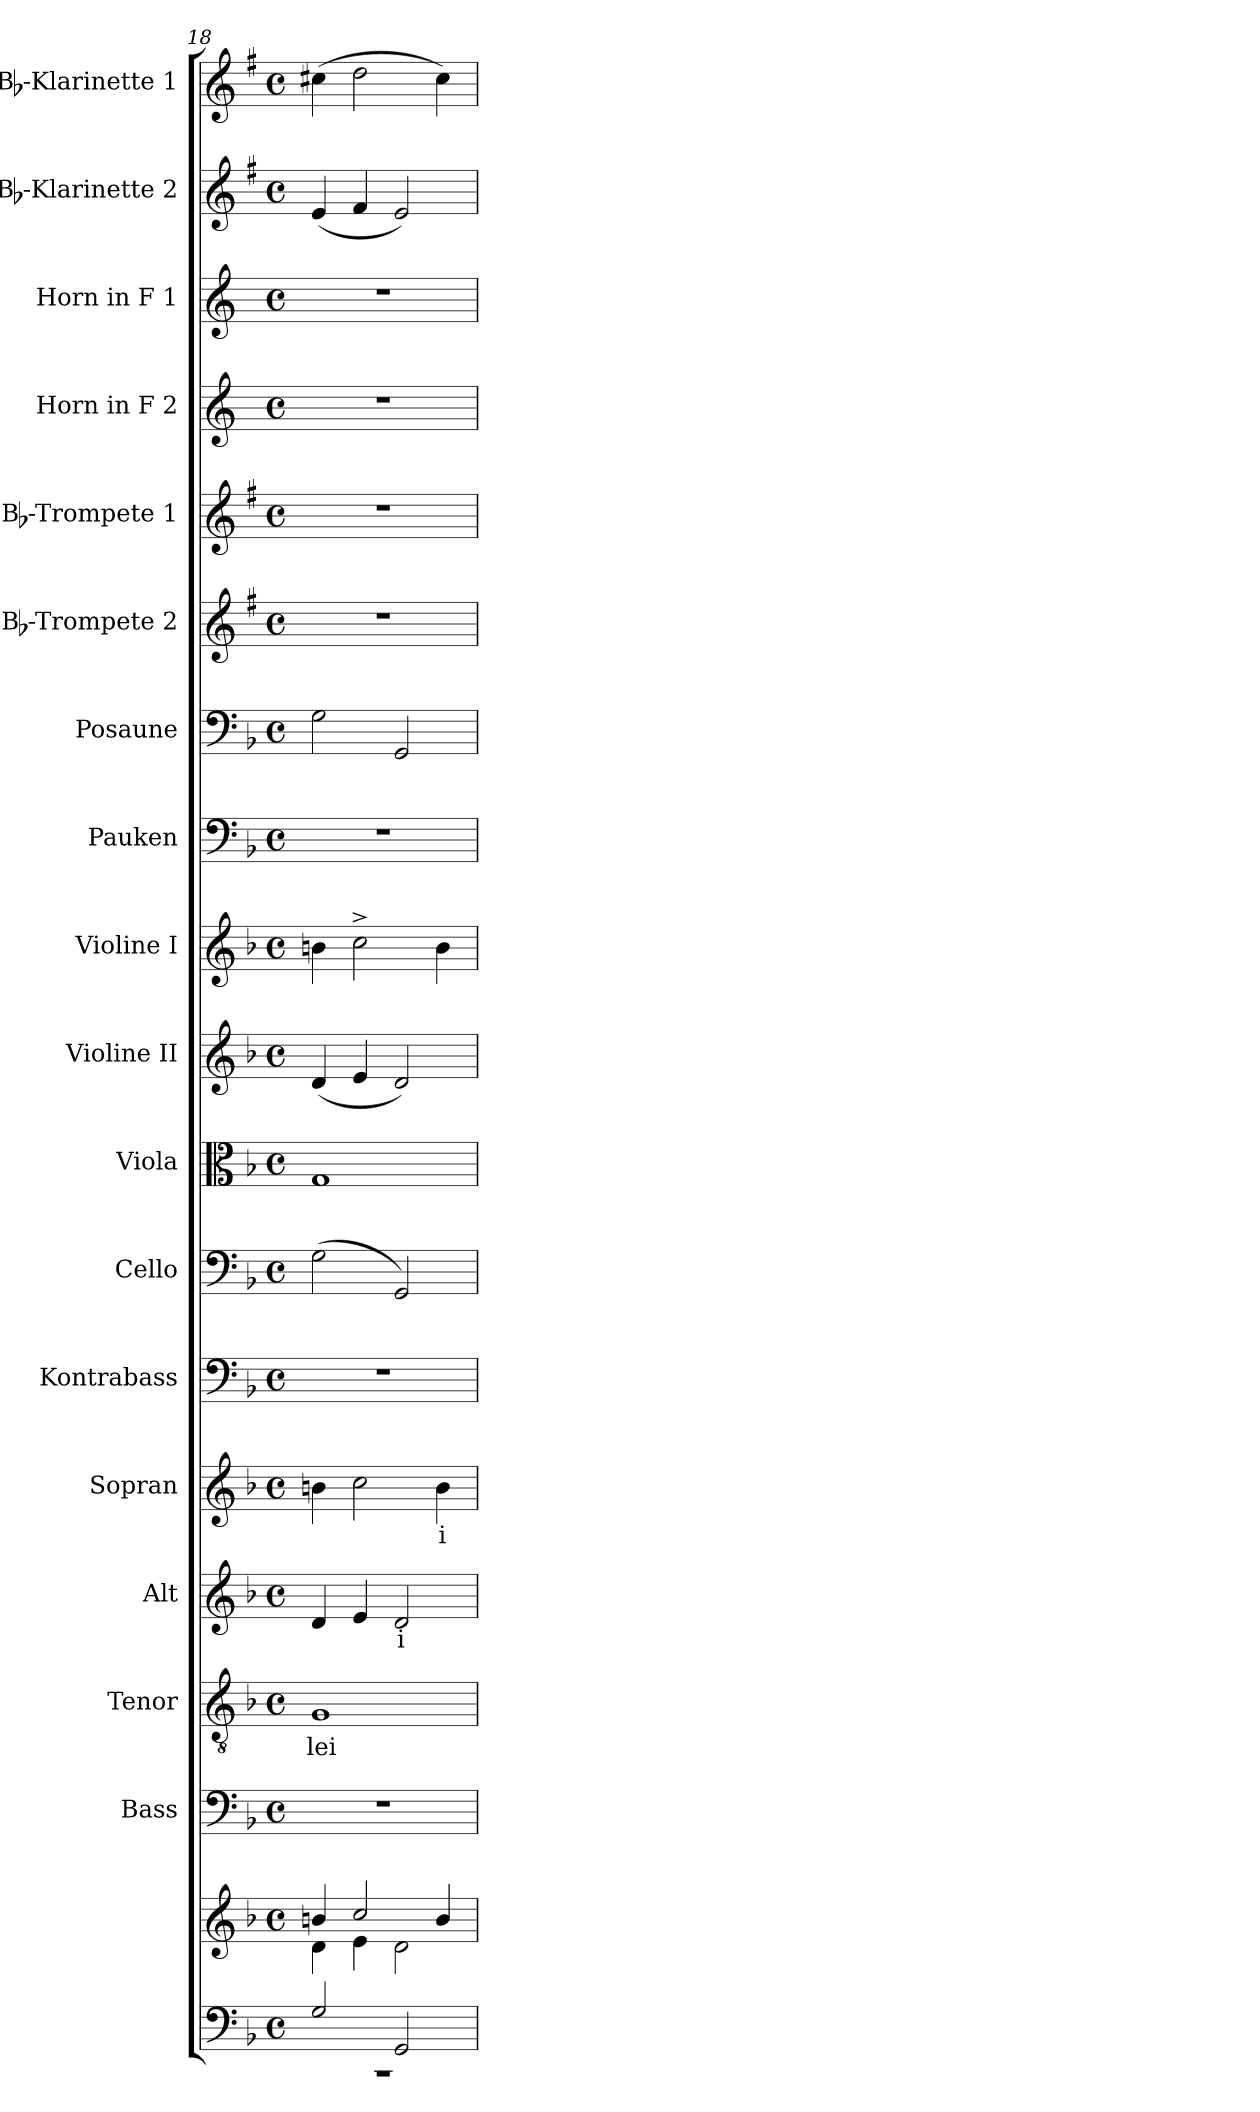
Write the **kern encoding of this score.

**kern	**kern	**kern	**kern	**text	**kern	**text	**kern	**text	**kern	**kern	**kern	**kern	**kern	**kern	**kern	**kern	**kern	**kern	**kern	**kern	**kern
*part18	*part18	*part17	*part16	*part16	*part15	*part15	*part14	*part14	*part13	*part12	*part11	*part10	*part9	*part8	*part7	*part6	*part5	*part4	*part3	*part2	*part1
*staff19	*staff18	*staff17	*staff16	*staff16	*staff15	*staff15	*staff14	*staff14	*staff13	*staff12	*staff11	*staff10	*staff9	*staff8	*staff7	*staff6	*staff5	*staff4	*staff3	*staff2	*staff1
*	*	*I"Bass	*I"Tenor	*	*I"Alt	*	*I"Sopran	*	*I"Kontrabass	*I"Cello	*I"Viola	*I"Violine II	*I"Violine I	*I"Pauken	*I"Posaune	*I"Bb-Trompete 2	*I"Bb-Trompete 1	*I"Horn in F 2	*I"Horn in F 1	*I"Bb-Klarinette 2	*I"Bb-Klarinette 1
*	*	*I'B.	*I'T.	*	*I'A.	*	*I'S.	*	*I'Kb.	*	*I'Vla.	*I'Vl. II	*I'Vl. I	*I'Pk.	*I'Pos.	*I'Bb Trp. 2	*I'Bb Trp. 1	*	*	*I'Bb Kl. 2	*I'Bb Kl. 1
*clefF4	*clefG2	*clefF4	*clefGv2	*	*clefG2	*	*clefG2	*	*clefF4	*clefF4	*clefC3	*clefG2	*clefG2	*clefF4	*clefF4	*clefG2	*clefG2	*clefG2	*clefG2	*clefG2	*clefG2
*	*	*	*	*	*	*	*	*	*ITrd7c12	*	*	*	*	*	*	*ITrd1c2	*ITrd1c2	*ITrd4c7	*ITrd4c7	*ITrd1c2	*ITrd1c2
*k[b-]	*k[b-]	*k[b-]	*k[b-]	*	*k[b-]	*	*k[b-]	*	*k[b-]	*k[b-]	*k[b-]	*k[b-]	*k[b-]	*k[b-]	*k[b-]	*k[b-]	*k[b-]	*k[b-]	*k[b-]	*k[b-]	*k[b-]
*F:	*F:	*F:	*F:	*	*F:	*	*F:	*	*F:	*F:	*F:	*F:	*F:	*F:	*F:	*F:	*F:	*F:	*F:	*F:	*F:
*M4/4	*M4/4	*M4/4	*M4/4	*	*M4/4	*	*M4/4	*	*M4/4	*M4/4	*M4/4	*M4/4	*M4/4	*M4/4	*M4/4	*M4/4	*M4/4	*M4/4	*M4/4	*M4/4	*M4/4
*met(c)	*met(c)	*met(c)	*met(c)	*	*met(c)	*	*met(c)	*	*met(c)	*met(c)	*met(c)	*met(c)	*met(c)	*met(c)	*met(c)	*met(c)	*met(c)	*met(c)	*met(c)	*met(c)	*met(c)
=18	=18	=18	=18	=18	=18	=18	=18	=18	=18	=18	=18	=18	=18	=18	=18	=18	=18	=18	=18	=18	=18
*^	*^	*	*	*	*	*	*	*	*	*	*	*	*	*	*	*	*	*	*	*	*
!	!	!	!	!	!	!LO:LY:b	!	!	!	!	!	!	!	!	!	!	!	!	!	!	!	!	!
2G/	1rDD	4bn/	4d\	1r	1G	-lei-	4d/	.	4bn\	.	1r	(>2G\	1G	(<4d/	4bn\	1r	2G\	1r	1r	1r	1r	(<4d/	(>4bn\
.	.	2cc/	4e\	.	.	.	4e/	.	2cc\	.	.	.	.	4e/	2cc^>\	.	.	.	.	.	.	4e/	2cc\
!	!	!	!	!	!	!	!	!LO:LY:b	!	!	!	!	!	!	!	!	!	!	!	!	!	!	!
2GG/	.	.	2d\	.	.	.	2d/	-i-	.	.	.	2GG/)	.	2d/)	.	.	2GG/	.	.	.	.	2d/)	.
!	!	!	!	!	!	!	!	!	!	!LO:LY:b	!	!	!	!	!	!	!	!	!	!	!	!	!
.	.	4b/	.	.	.	.	.	.	4b\	-i-	.	.	.	.	4b\	.	.	.	.	.	.	.	4b\)
*v	*v	*	*	*	*	*	*	*	*	*	*	*	*	*	*	*	*	*	*	*	*	*	*
*	*v	*v	*	*	*	*	*	*	*	*	*	*	*	*	*	*	*	*	*	*	*	*
=	=	=	=	=	=	=	=	=	=	=	=	=	=	=	=	=	=	=	=	=	=
*-	*-	*-	*-	*-	*-	*-	*-	*-	*-	*-	*-	*-	*-	*-	*-	*-	*-	*-	*-	*-	*-
